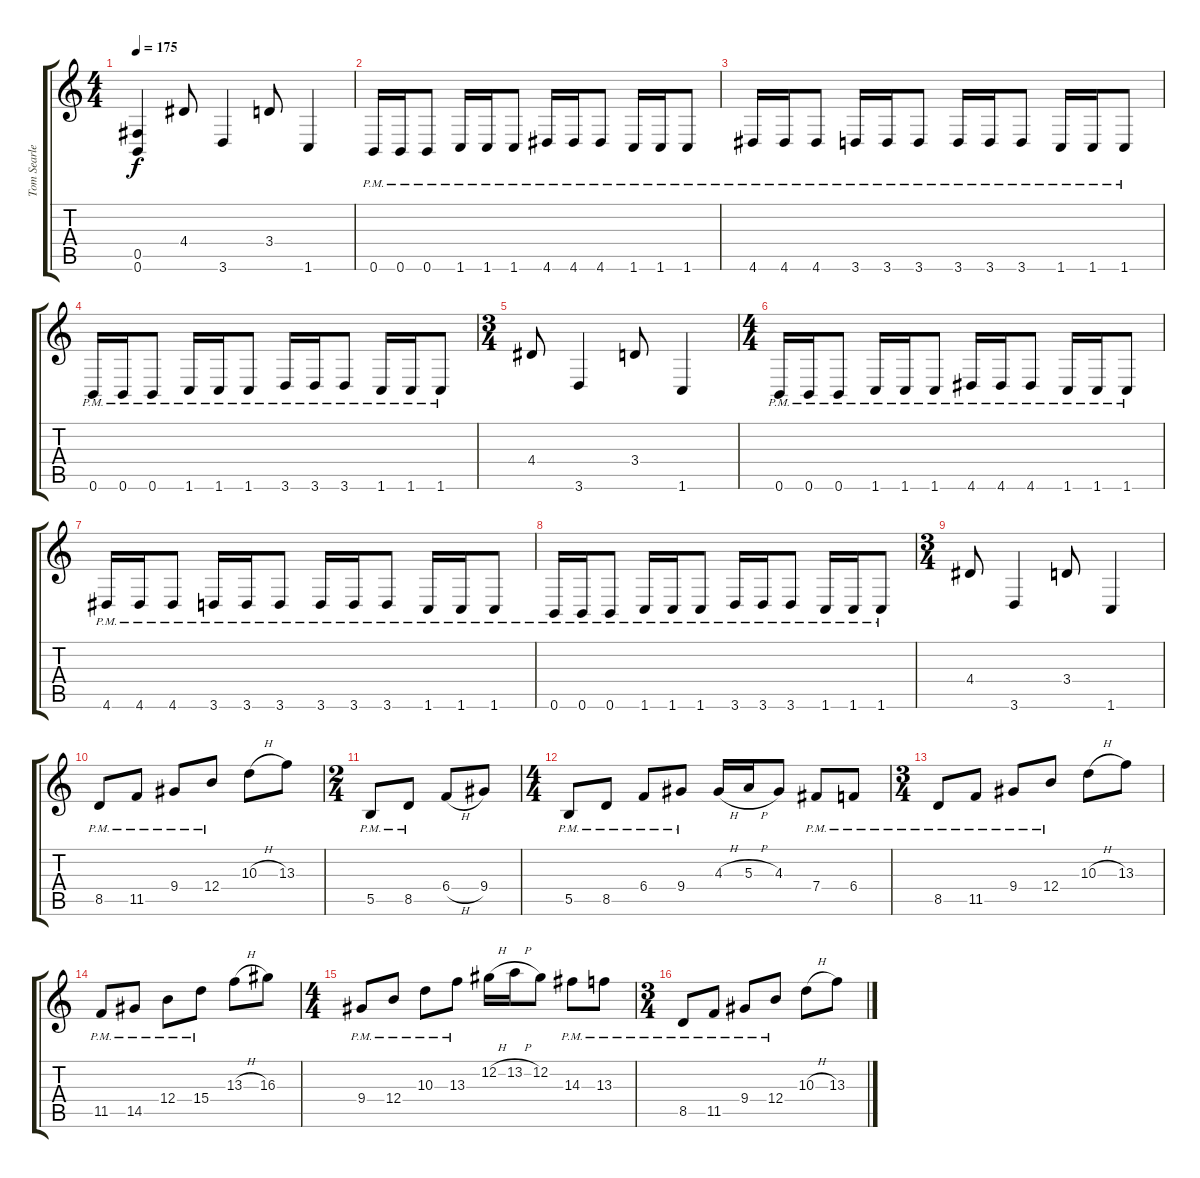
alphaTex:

\track ("Tom Searle (Left)" "Tom Searle") {instrument distortionguitar}
\staff {score tabs}
\tuning (Db4 Ab3 E3 B2 Gb2 B1) {hide}
\ts (4 4)
\tempo 175
\clef g2
\ks c
(0.5{t} 0.6{t}).4{dy f} 4.4.8 3.6.4 3.4.8 1.6.4 |
0.6{pm}.16 0.6{pm}.16 0.6{pm}.8 1.6{pm}.16 1.6{pm}.16 1.6{pm}.8 4.6{pm}.16 4.6{pm}.16 4.6{pm}.8 1.6{pm}.16 1.6{pm}.16 1.6{pm}.8 |
4.6{pm}.16 4.6{pm}.16 4.6{pm}.8 3.6{pm}.16 3.6{pm}.16 3.6{pm}.8 3.6{pm}.16 3.6{pm}.16 3.6{pm}.8 1.6{pm}.16 1.6{pm}.16 1.6{pm}.8 |
0.6{pm}.16 0.6{pm}.16 0.6{pm}.8 1.6{pm}.16 1.6{pm}.16 1.6{pm}.8 3.6{pm}.16 3.6{pm}.16 3.6{pm}.8 1.6{pm}.16 1.6{pm}.16 1.6{pm}.8 |
\ts (3 4)
4.4.8 3.6.4 3.4.8 1.6.4 |
\ts (4 4)
0.6{pm}.16 0.6{pm}.16 0.6{pm}.8 1.6{pm}.16 1.6{pm}.16 1.6{pm}.8 4.6{pm}.16 4.6{pm}.16 4.6{pm}.8 1.6{pm}.16 1.6{pm}.16 1.6{pm}.8 |
4.6{pm}.16 4.6{pm}.16 4.6{pm}.8 3.6{pm}.16 3.6{pm}.16 3.6{pm}.8 3.6{pm}.16 3.6{pm}.16 3.6{pm}.8 1.6{pm}.16 1.6{pm}.16 1.6{pm}.8 |
0.6{pm}.16 0.6{pm}.16 0.6{pm}.8 1.6{pm}.16 1.6{pm}.16 1.6{pm}.8 3.6{pm}.16 3.6{pm}.16 3.6{pm}.8 1.6{pm}.16 1.6{pm}.16 1.6{pm}.8 |
\ts (3 4)
4.4.8 3.6.4 3.4.8 1.6.4 |
8.5{pm}.8 11.5{pm}.8 9.4{pm}.8 12.4{pm}.8 10.3{h}.8 13.3.8 |
\ts (2 4)
5.5{pm}.8 8.5{pm}.8 6.4{h}.8 9.4.8 |
\ts (4 4)
5.5{pm}.8 8.5{pm}.8 6.4{pm}.8 9.4{pm}.8 4.3{h}.16 5.3{h}.16 4.3.8 7.4{pm}.8 6.4{pm}.8 |
\ts (3 4)
8.5{pm}.8 11.5{pm}.8 9.4{pm}.8 12.4{pm}.8 10.3{h}.8 13.3.8 |
11.5{pm}.8 14.5{pm}.8 12.4{pm}.8 15.4{pm}.8 13.3{h}.8 16.3.8 |
\ts (4 4)
9.4{pm}.8 12.4{pm}.8 10.3{pm}.8 13.3{pm}.8 12.2{h}.16 13.2{h}.16 12.2.8 14.3{pm}.8 13.3{pm}.8 |
\ts (3 4)
8.5{pm}.8 11.5{pm}.8 9.4{pm}.8 12.4{pm}.8 10.3{h}.8 13.3.8
